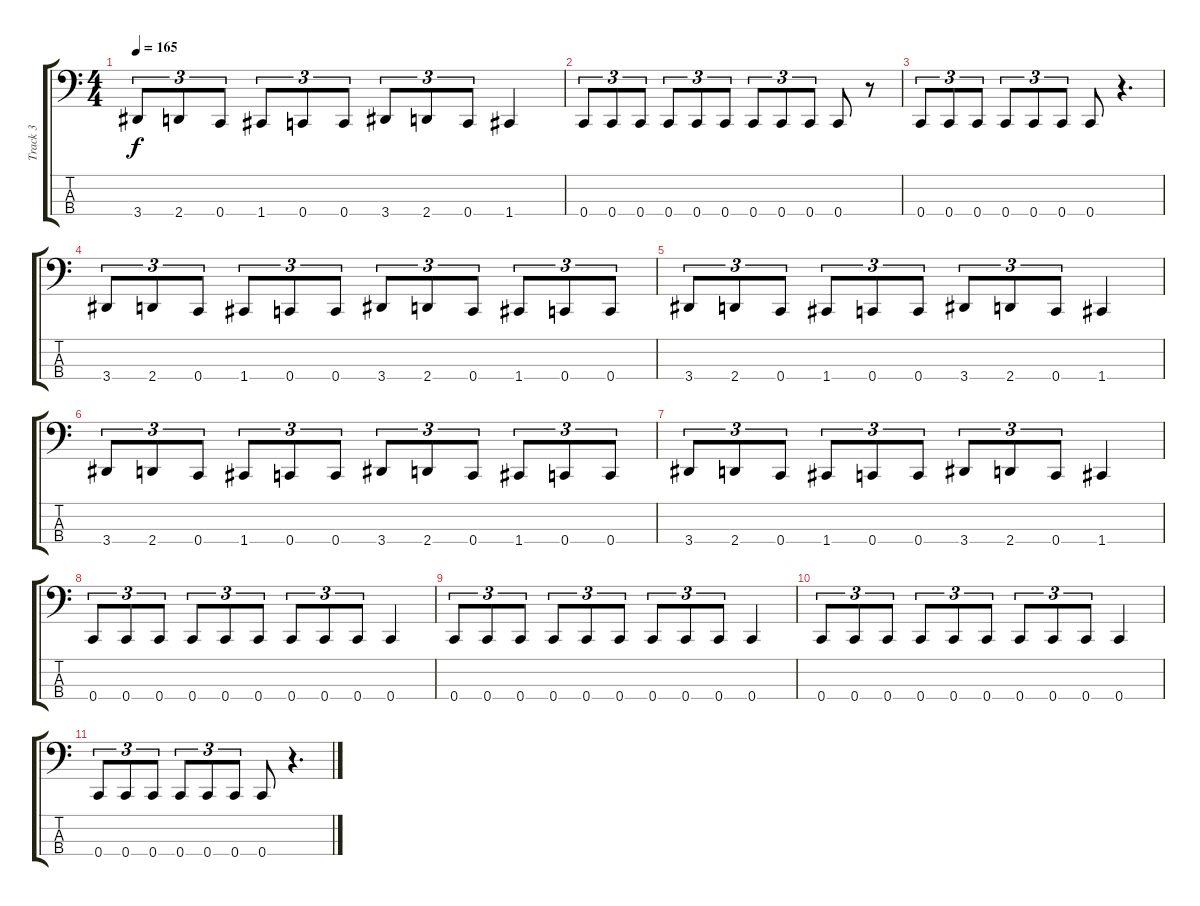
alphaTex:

\track ("Track 3" "Track 3") {instrument electricbassfinger}
\staff {score tabs}
\tuning (Eb2 Bb1 F1 C1) {hide}
\ts (4 4)
\tempo 165
\clef f4
\ks c
3.4.8{tu (3 2) dy f} 2.4.8{tu (3 2)} 0.4.8{tu (3 2)} 1.4.8{tu (3 2)} 0.4.8{tu (3 2)} 0.4.8{tu (3 2)} 3.4.8{tu (3 2)} 2.4.8{tu (3 2)} 0.4.8{tu (3 2)} 1.4.4 |
0.4.8{tu (3 2)} 0.4.8{tu (3 2)} 0.4.8{tu (3 2)} 0.4.8{tu (3 2)} 0.4.8{tu (3 2)} 0.4.8{tu (3 2)} 0.4.8{tu (3 2)} 0.4.8{tu (3 2)} 0.4.8{tu (3 2)} 0.4.8 r.8 |
0.4.8{tu (3 2)} 0.4.8{tu (3 2)} 0.4.8{tu (3 2)} 0.4.8{tu (3 2)} 0.4.8{tu (3 2)} 0.4.8{tu (3 2)} 0.4.8 r.4{d} |
3.4.8{tu (3 2)} 2.4.8{tu (3 2)} 0.4.8{tu (3 2)} 1.4.8{tu (3 2)} 0.4.8{tu (3 2)} 0.4.8{tu (3 2)} 3.4.8{tu (3 2)} 2.4.8{tu (3 2)} 0.4.8{tu (3 2)} 1.4.8{tu (3 2)} 0.4.8{tu (3 2)} 0.4.8{tu (3 2)} |
3.4.8{tu (3 2)} 2.4.8{tu (3 2)} 0.4.8{tu (3 2)} 1.4.8{tu (3 2)} 0.4.8{tu (3 2)} 0.4.8{tu (3 2)} 3.4.8{tu (3 2)} 2.4.8{tu (3 2)} 0.4.8{tu (3 2)} 1.4.4 |
3.4.8{tu (3 2)} 2.4.8{tu (3 2)} 0.4.8{tu (3 2)} 1.4.8{tu (3 2)} 0.4.8{tu (3 2)} 0.4.8{tu (3 2)} 3.4.8{tu (3 2)} 2.4.8{tu (3 2)} 0.4.8{tu (3 2)} 1.4.8{tu (3 2)} 0.4.8{tu (3 2)} 0.4.8{tu (3 2)} |
3.4.8{tu (3 2)} 2.4.8{tu (3 2)} 0.4.8{tu (3 2)} 1.4.8{tu (3 2)} 0.4.8{tu (3 2)} 0.4.8{tu (3 2)} 3.4.8{tu (3 2)} 2.4.8{tu (3 2)} 0.4.8{tu (3 2)} 1.4.4 |
0.4.8{tu (3 2)} 0.4.8{tu (3 2)} 0.4.8{tu (3 2)} 0.4.8{tu (3 2)} 0.4.8{tu (3 2)} 0.4.8{tu (3 2)} 0.4.8{tu (3 2)} 0.4.8{tu (3 2)} 0.4.8{tu (3 2)} 0.4.4 |
0.4.8{tu (3 2)} 0.4.8{tu (3 2)} 0.4.8{tu (3 2)} 0.4.8{tu (3 2)} 0.4.8{tu (3 2)} 0.4.8{tu (3 2)} 0.4.8{tu (3 2)} 0.4.8{tu (3 2)} 0.4.8{tu (3 2)} 0.4.4 |
0.4.8{tu (3 2)} 0.4.8{tu (3 2)} 0.4.8{tu (3 2)} 0.4.8{tu (3 2)} 0.4.8{tu (3 2)} 0.4.8{tu (3 2)} 0.4.8{tu (3 2)} 0.4.8{tu (3 2)} 0.4.8{tu (3 2)} 0.4.4 |
0.4.8{tu (3 2)} 0.4.8{tu (3 2)} 0.4.8{tu (3 2)} 0.4.8{tu (3 2)} 0.4.8{tu (3 2)} 0.4.8{tu (3 2)} 0.4.8 r.4{d}
